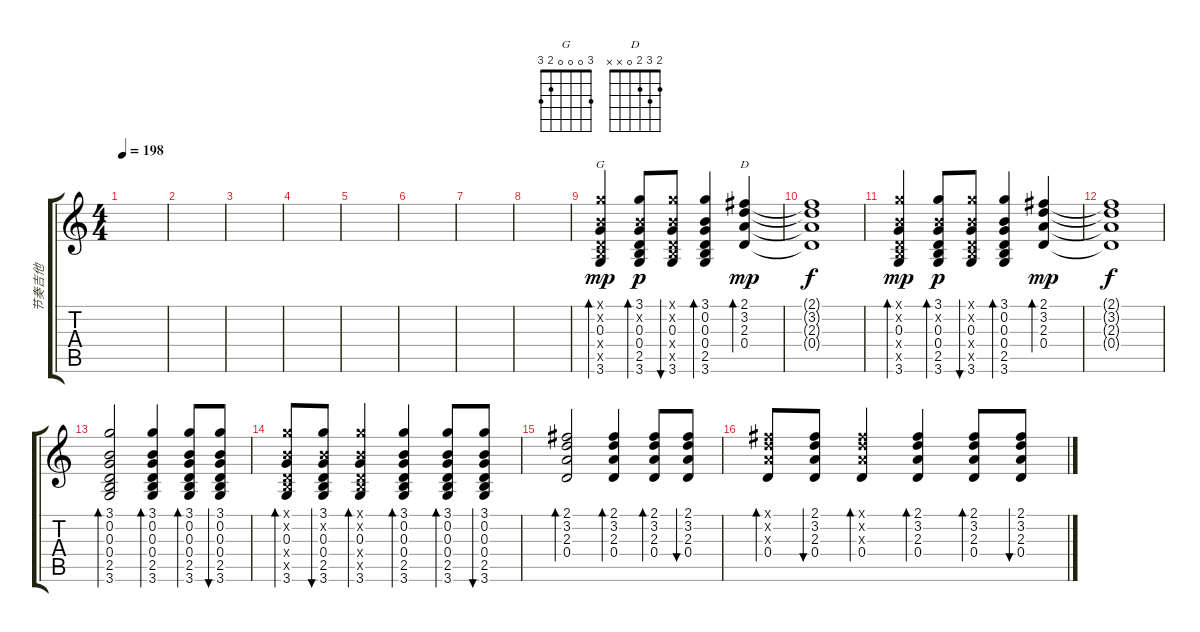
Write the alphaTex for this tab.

\track ("节奏吉他" "节奏吉他") {instrument acousticguitarsteel}
\staff {score tabs}
\tuning (E4 B3 G3 D3 A2 E2) {hide}
\chord ("G" 3 0 0 0 2 3)
\chord ("D" 2 3 2 0 x x)
\ts (4 4)
\tempo 198
\clef g2
\ks c
|
|
|
|
|
|
|
|
(3.1{x} 0.2{x} 0.3 0.4{x} 2.5{x} 3.6).4{bd 30 ch "G" dy mp} (3.1 0.2{x} 0.3 0.4 2.5 3.6).8{bd 60 dy p} (3.1{x} 0.2{x} 0.3 0.4{x} 2.5{x} 3.6).8{bu 60} (3.1 0.2 0.3 0.4 2.5 3.6).4{bd 30} (2.1 3.2 2.3 0.4).4{bd 60 ch "D" dy mp} |
(2.1{t} 3.2{t} 2.3{t} 0.4{t}).1{dy f} |
(3.1{x} 0.2{x} 0.3 0.4{x} 2.5{x} 3.6).4{bd 30 dy mp} (3.1 0.2{x} 0.3 0.4 2.5 3.6).8{bd 60 dy p} (3.1{x} 0.2{x} 0.3 0.4{x} 2.5{x} 3.6).8{bu 60} (3.1 0.2 0.3 0.4 2.5 3.6).4{bd 30} (2.1 3.2 2.3 0.4).4{bd 60 dy mp} |
(2.1{t} 3.2{t} 2.3{t} 0.4{t}).1{dy f} |
(3.1 0.2 0.3 0.4 2.5 3.6).2{bd 30} (3.1 0.2 0.3 0.4 2.5 3.6).4{bd 30} (3.1 0.2 0.3 0.4 2.5 3.6).8{bd 30} (3.1 0.2 0.3 0.4 2.5 3.6).8{bu 30} |
(3.1{x} 0.2{x} 0.3 0.4{x} 2.5{x} 3.6).8{bd 30} (3.1 0.2{x} 0.3 0.4 2.5 3.6).8{bu 30} (3.1{x} 0.2{x} 0.3 0.4{x} 2.5{x} 3.6).4{bd 30} (3.1 0.2 0.3 0.4 2.5 3.6).4{bd 30} (3.1 0.2 0.3 0.4 2.5 3.6).8{bd 30} (3.1 0.2 0.3 0.4 2.5 3.6).8{bu 30} |
(2.1 3.2 2.3 0.4).2{bd 30} (2.1 3.2 2.3 0.4).4{bd 30} (2.1 3.2 2.3 0.4).8{bd 30} (2.1 3.2 2.3 0.4).8{bu 30} |
(2.1{x} 3.2{x} 2.3{x} 0.4).8{bd 30} (2.1 3.2 2.3 0.4).8{bu 30} (2.1{x} 3.2{x} 2.3{x} 0.4).4{bd 30} (2.1 3.2 2.3 0.4).4{bd 30} (2.1 3.2 2.3 0.4).8{bd 30} (2.1 3.2 2.3 0.4).8{bu 30}
